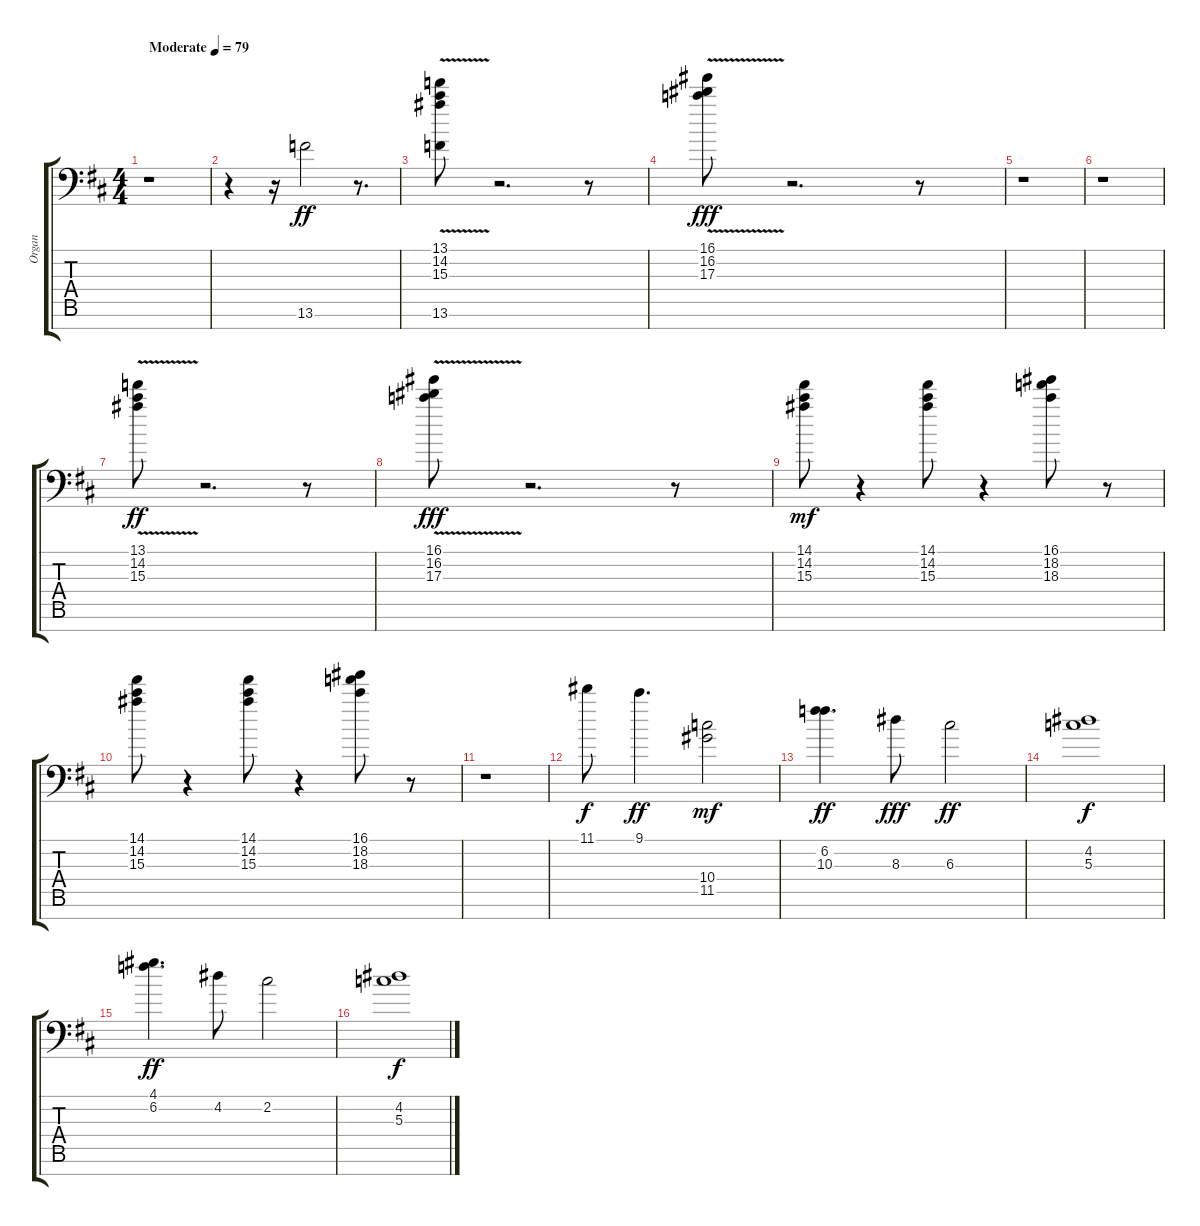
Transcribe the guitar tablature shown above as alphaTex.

\track ("Organ" "Organ") {instrument overdrivenguitar}
\staff {score tabs}
\tuning (E4 B3 G3 D3 A2 E2 C-1) {hide}
\ts (4 4)
\tempo (79 "Moderate")
\clef f4
\ks d
r.1{dy ff instrument overdrivenguitar} |
r.4 r.16 13.6.2 r.8{d} |
(13.1{v} 14.2 15.3 13.6).8 r.2{d} r.8 |
(16.1{v} 16.2 17.3).8{dy fff} r.2{d} r.8 |
r.1 |
r.1 |
(13.1{v} 14.2 15.3).8{dy ff} r.2{d} r.8 |
(16.1{v} 16.2 17.3).8{dy fff} r.2{d} r.8 |
(14.1 14.2 15.3).8{dy mf} r.4 (14.1 14.2 15.3).8 r.4 (16.1 18.2 18.3).8 r.8 |
(14.1 14.2 15.3).8 r.4 (14.1 14.2 15.3).8 r.4 (16.1 18.2 18.3).8 r.8 |
r.1 |
11.1.8{dy f} 9.1.4{d dy ff} (10.4 11.5).2{dy mf} |
(6.2 10.3).4{d dy ff} 8.3.8{dy fff} 6.3.2{dy ff} |
(4.2 5.3).1{dy f} |
(4.1 6.2).4{d dy ff} 4.2.8 2.2.2 |
(4.2 5.3).1{dy f}
